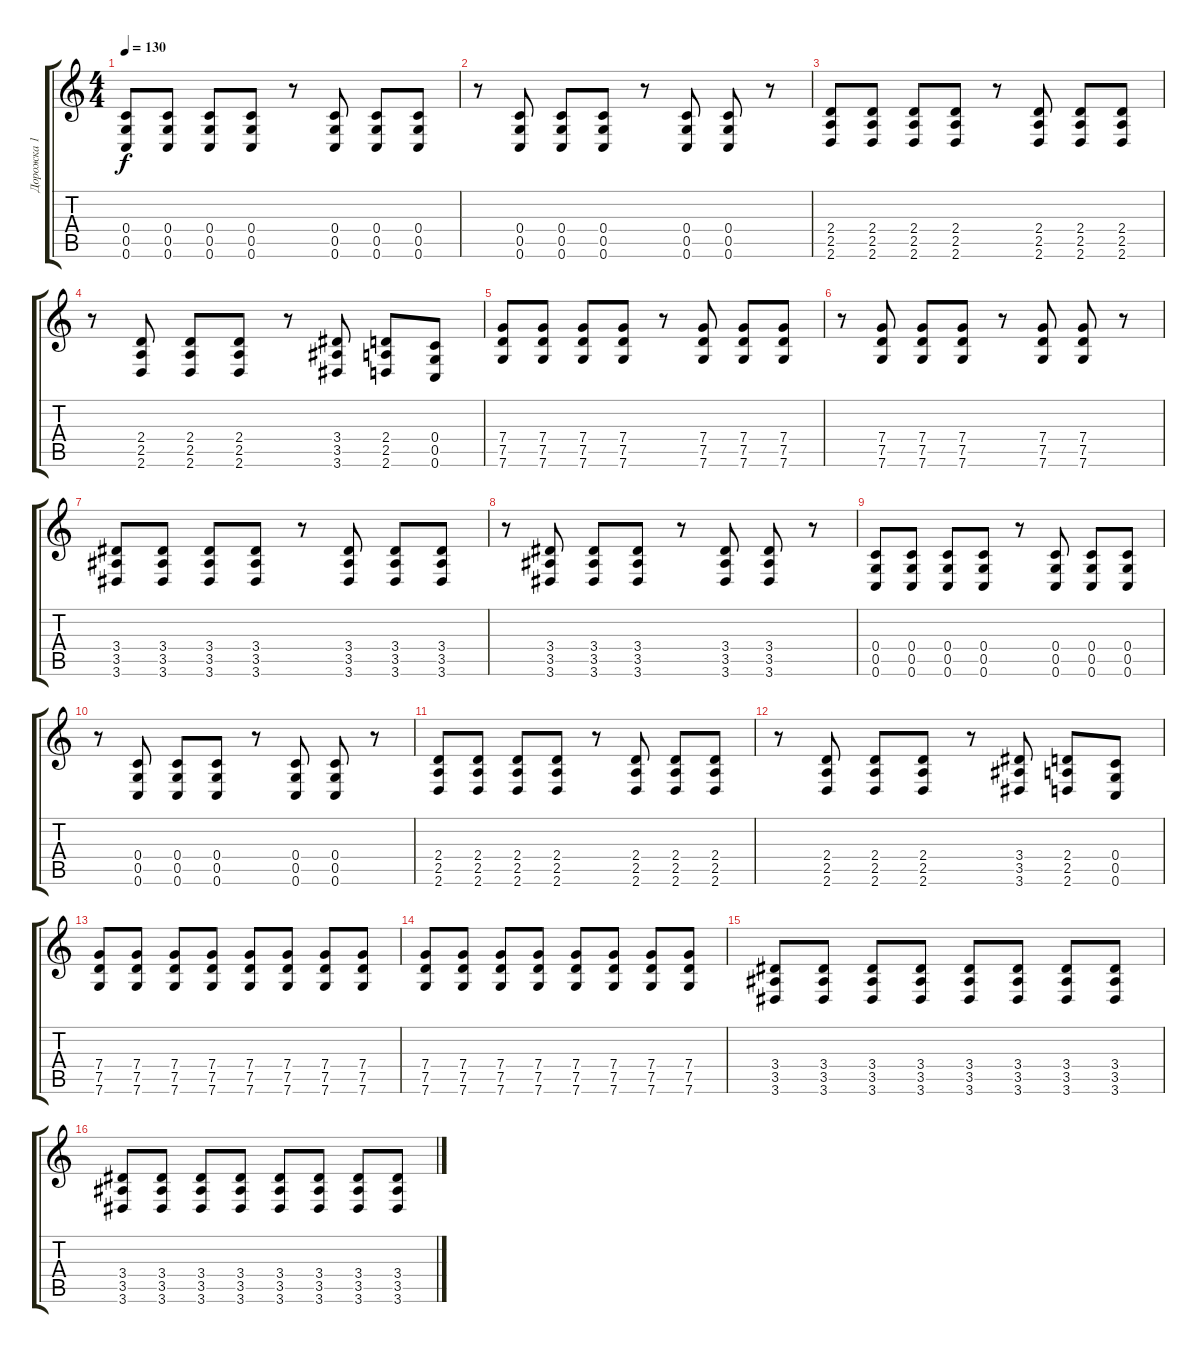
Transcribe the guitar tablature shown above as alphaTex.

\track ("Дорожка 1" "Дорожка 1") {instrument acousticguitarsteel}
\staff {score tabs}
\tuning (D4 A3 F3 C3 G2 C2) {hide}
\ts (4 4)
\tempo 130
\clef g2
\ks c
(0.4 0.5 0.6).8{dy f} (0.4 0.5 0.6).8 (0.4 0.5 0.6).8 (0.4 0.5 0.6).8 r.8 (0.4 0.5 0.6).8 (0.4 0.5 0.6).8 (0.4 0.5 0.6).8 |
r.8 (0.4 0.5 0.6).8 (0.4 0.5 0.6).8 (0.4 0.5 0.6).8 r.8 (0.4 0.5 0.6).8 (0.4 0.5 0.6).8 r.8 |
(2.4 2.5 2.6).8 (2.4 2.5 2.6).8 (2.4 2.5 2.6).8 (2.4 2.5 2.6).8 r.8 (2.4 2.5 2.6).8 (2.4 2.5 2.6).8 (2.4 2.5 2.6).8 |
r.8 (2.4 2.5 2.6).8 (2.4 2.5 2.6).8 (2.4 2.5 2.6).8 r.8 (3.4 3.5 3.6).8 (2.4 2.5 2.6).8 (0.4 0.5 0.6).8 |
(7.4 7.5 7.6).8 (7.4 7.5 7.6).8 (7.4 7.5 7.6).8 (7.4 7.5 7.6).8 r.8 (7.4 7.5 7.6).8 (7.4 7.5 7.6).8 (7.4 7.5 7.6).8 |
r.8 (7.4 7.5 7.6).8 (7.4 7.5 7.6).8 (7.4 7.5 7.6).8 r.8 (7.4 7.5 7.6).8 (7.4 7.5 7.6).8 r.8 |
(3.4 3.5 3.6).8 (3.4 3.5 3.6).8 (3.4 3.5 3.6).8 (3.4 3.5 3.6).8 r.8 (3.4 3.5 3.6).8 (3.4 3.5 3.6).8 (3.4 3.5 3.6).8 |
r.8 (3.4 3.5 3.6).8 (3.4 3.5 3.6).8 (3.4 3.5 3.6).8 r.8 (3.4 3.5 3.6).8 (3.4 3.5 3.6).8 r.8 |
(0.4 0.5 0.6).8 (0.4 0.5 0.6).8 (0.4 0.5 0.6).8 (0.4 0.5 0.6).8 r.8 (0.4 0.5 0.6).8 (0.4 0.5 0.6).8 (0.4 0.5 0.6).8 |
r.8 (0.4 0.5 0.6).8 (0.4 0.5 0.6).8 (0.4 0.5 0.6).8 r.8 (0.4 0.5 0.6).8 (0.4 0.5 0.6).8 r.8 |
(2.4 2.5 2.6).8 (2.4 2.5 2.6).8 (2.4 2.5 2.6).8 (2.4 2.5 2.6).8 r.8 (2.4 2.5 2.6).8 (2.4 2.5 2.6).8 (2.4 2.5 2.6).8 |
r.8 (2.4 2.5 2.6).8 (2.4 2.5 2.6).8 (2.4 2.5 2.6).8 r.8 (3.4 3.5 3.6).8 (2.4 2.5 2.6).8 (0.4 0.5 0.6).8 |
(7.4 7.5 7.6).8 (7.4 7.5 7.6).8 (7.4 7.5 7.6).8 (7.4 7.5 7.6).8 (7.4 7.5 7.6).8 (7.4 7.5 7.6).8 (7.4 7.5 7.6).8 (7.4 7.5 7.6).8 |
(7.4 7.5 7.6).8 (7.4 7.5 7.6).8 (7.4 7.5 7.6).8 (7.4 7.5 7.6).8 (7.4 7.5 7.6).8 (7.4 7.5 7.6).8 (7.4 7.5 7.6).8 (7.4 7.5 7.6).8 |
(3.4 3.5 3.6).8 (3.4 3.5 3.6).8 (3.4 3.5 3.6).8 (3.4 3.5 3.6).8 (3.4 3.5 3.6).8 (3.4 3.5 3.6).8 (3.4 3.5 3.6).8 (3.4 3.5 3.6).8 |
(3.4 3.5 3.6).8 (3.4 3.5 3.6).8 (3.4 3.5 3.6).8 (3.4 3.5 3.6).8 (3.4 3.5 3.6).8 (3.4 3.5 3.6).8 (3.4 3.5 3.6).8 (3.4 3.5 3.6).8
